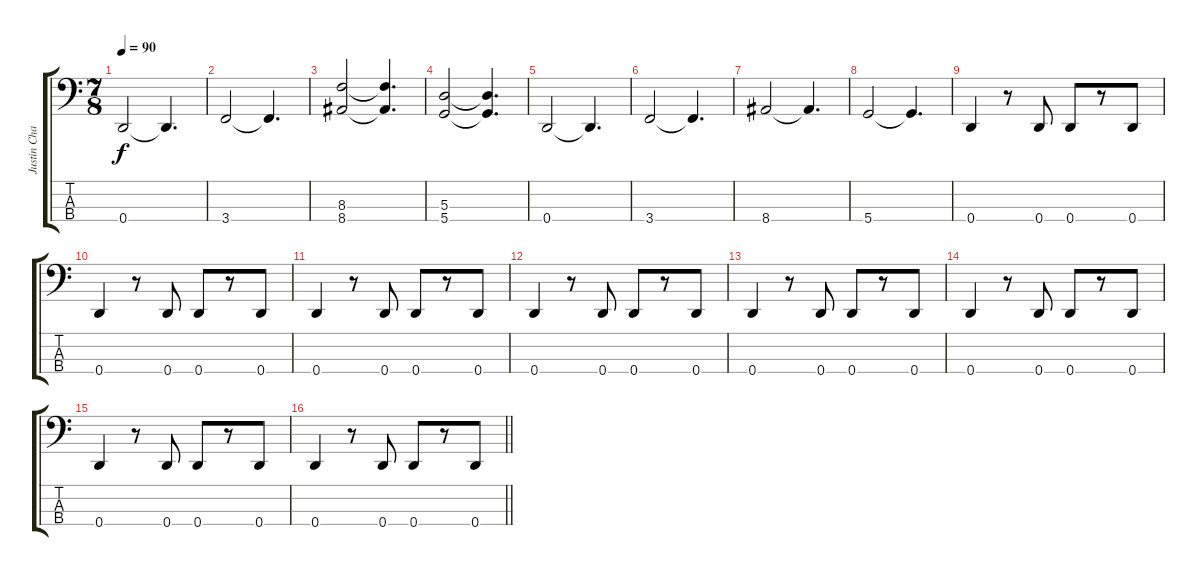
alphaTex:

\track ("Justin Chancellor" "Justin Cha") {instrument electricbassfinger}
\staff {score tabs}
\tuning (G2 D2 A1 D1) {hide}
\ts (7 8)
\tempo 90
\clef f4
\ks c
0.4.2{dy f} 0.4{t}.4{d} |
3.4.2 3.4{t}.4{d} |
(8.3 8.4).2 (8.3{t} 8.4{t}).4{d} |
(5.3 5.4).2 (5.3{t} 5.4{t}).4{d} |
0.4.2 0.4{t}.4{d} |
3.4.2 3.4{t}.4{d} |
8.4.2 8.4{t}.4{d} |
5.4.2 5.4{t}.4{d} |
0.4.4 r.8 0.4.8 0.4.8 r.8 0.4.8 |
0.4.4 r.8 0.4.8 0.4.8 r.8 0.4.8 |
0.4.4 r.8 0.4.8 0.4.8 r.8 0.4.8 |
0.4.4 r.8 0.4.8 0.4.8 r.8 0.4.8 |
0.4.4 r.8 0.4.8 0.4.8 r.8 0.4.8 |
0.4.4 r.8 0.4.8 0.4.8 r.8 0.4.8 |
0.4.4 r.8 0.4.8 0.4.8 r.8 0.4.8 |
\barLineRight lightlight
0.4.4 r.8 0.4.8 0.4.8 r.8 0.4.8
